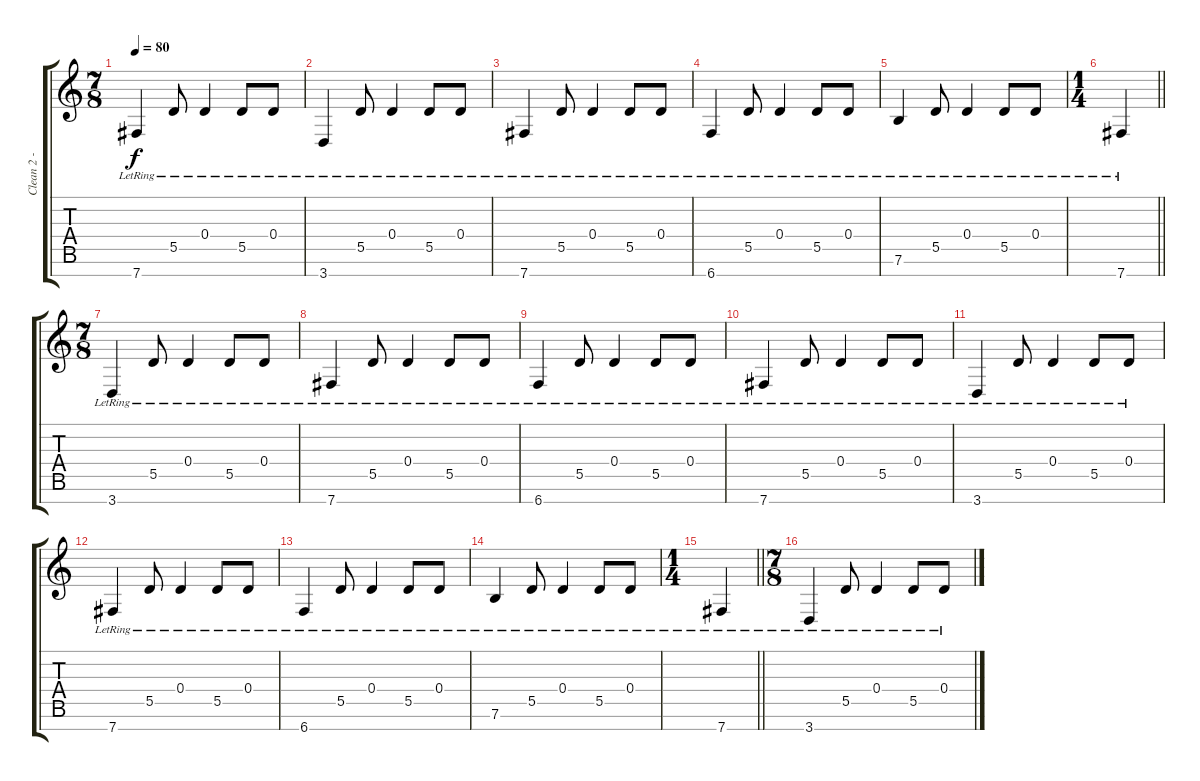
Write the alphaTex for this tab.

\track ("Clean 2 - 7-String B Standard" "Clean 2 - ") {instrument electricguitarjazz}
\staff {score tabs}
\tuning (E4 B3 G3 D3 A2 E2 B1) {hide}
\ts (7 8)
\tempo 80
\clef g2
\ks c
7.7{lr}.4{dy f} 5.5{lr}.8 0.4{lr}.4 5.5{lr}.8 0.4{lr}.8 |
3.7{lr}.4 5.5{lr}.8 0.4{lr}.4 5.5{lr}.8 0.4{lr}.8 |
7.7{lr}.4 5.5{lr}.8 0.4{lr}.4 5.5{lr}.8 0.4{lr}.8 |
6.7{lr}.4 5.5{lr}.8 0.4{lr}.4 5.5{lr}.8 0.4{lr}.8 |
7.6{lr}.4 5.5{lr}.8 0.4{lr}.4 5.5{lr}.8 0.4{lr}.8 |
\ts (1 4)
\barLineRight lightlight
7.7{lr}.4 |
\ts (7 8)
\section ("" "")
3.7{lr}.4 5.5{lr}.8 0.4{lr}.4 5.5{lr}.8 0.4{lr}.8 |
7.7{lr}.4 5.5{lr}.8 0.4{lr}.4 5.5{lr}.8 0.4{lr}.8 |
6.7{lr}.4 5.5{lr}.8 0.4{lr}.4 5.5{lr}.8 0.4{lr}.8 |
7.7{lr}.4 5.5{lr}.8 0.4{lr}.4 5.5{lr}.8 0.4{lr}.8 |
3.7{lr}.4 5.5{lr}.8 0.4{lr}.4 5.5{lr}.8 0.4{lr}.8 |
7.7{lr}.4 5.5{lr}.8 0.4{lr}.4 5.5{lr}.8 0.4{lr}.8 |
6.7{lr}.4 5.5{lr}.8 0.4{lr}.4 5.5{lr}.8 0.4{lr}.8 |
7.6{lr}.4 5.5{lr}.8 0.4{lr}.4 5.5{lr}.8 0.4{lr}.8 |
\ts (1 4)
\barLineRight lightlight
7.7{lr}.4 |
\ts (7 8)
\section ("" "")
3.7{lr}.4 5.5{lr}.8 0.4{lr}.4 5.5{lr}.8 0.4{lr}.8
